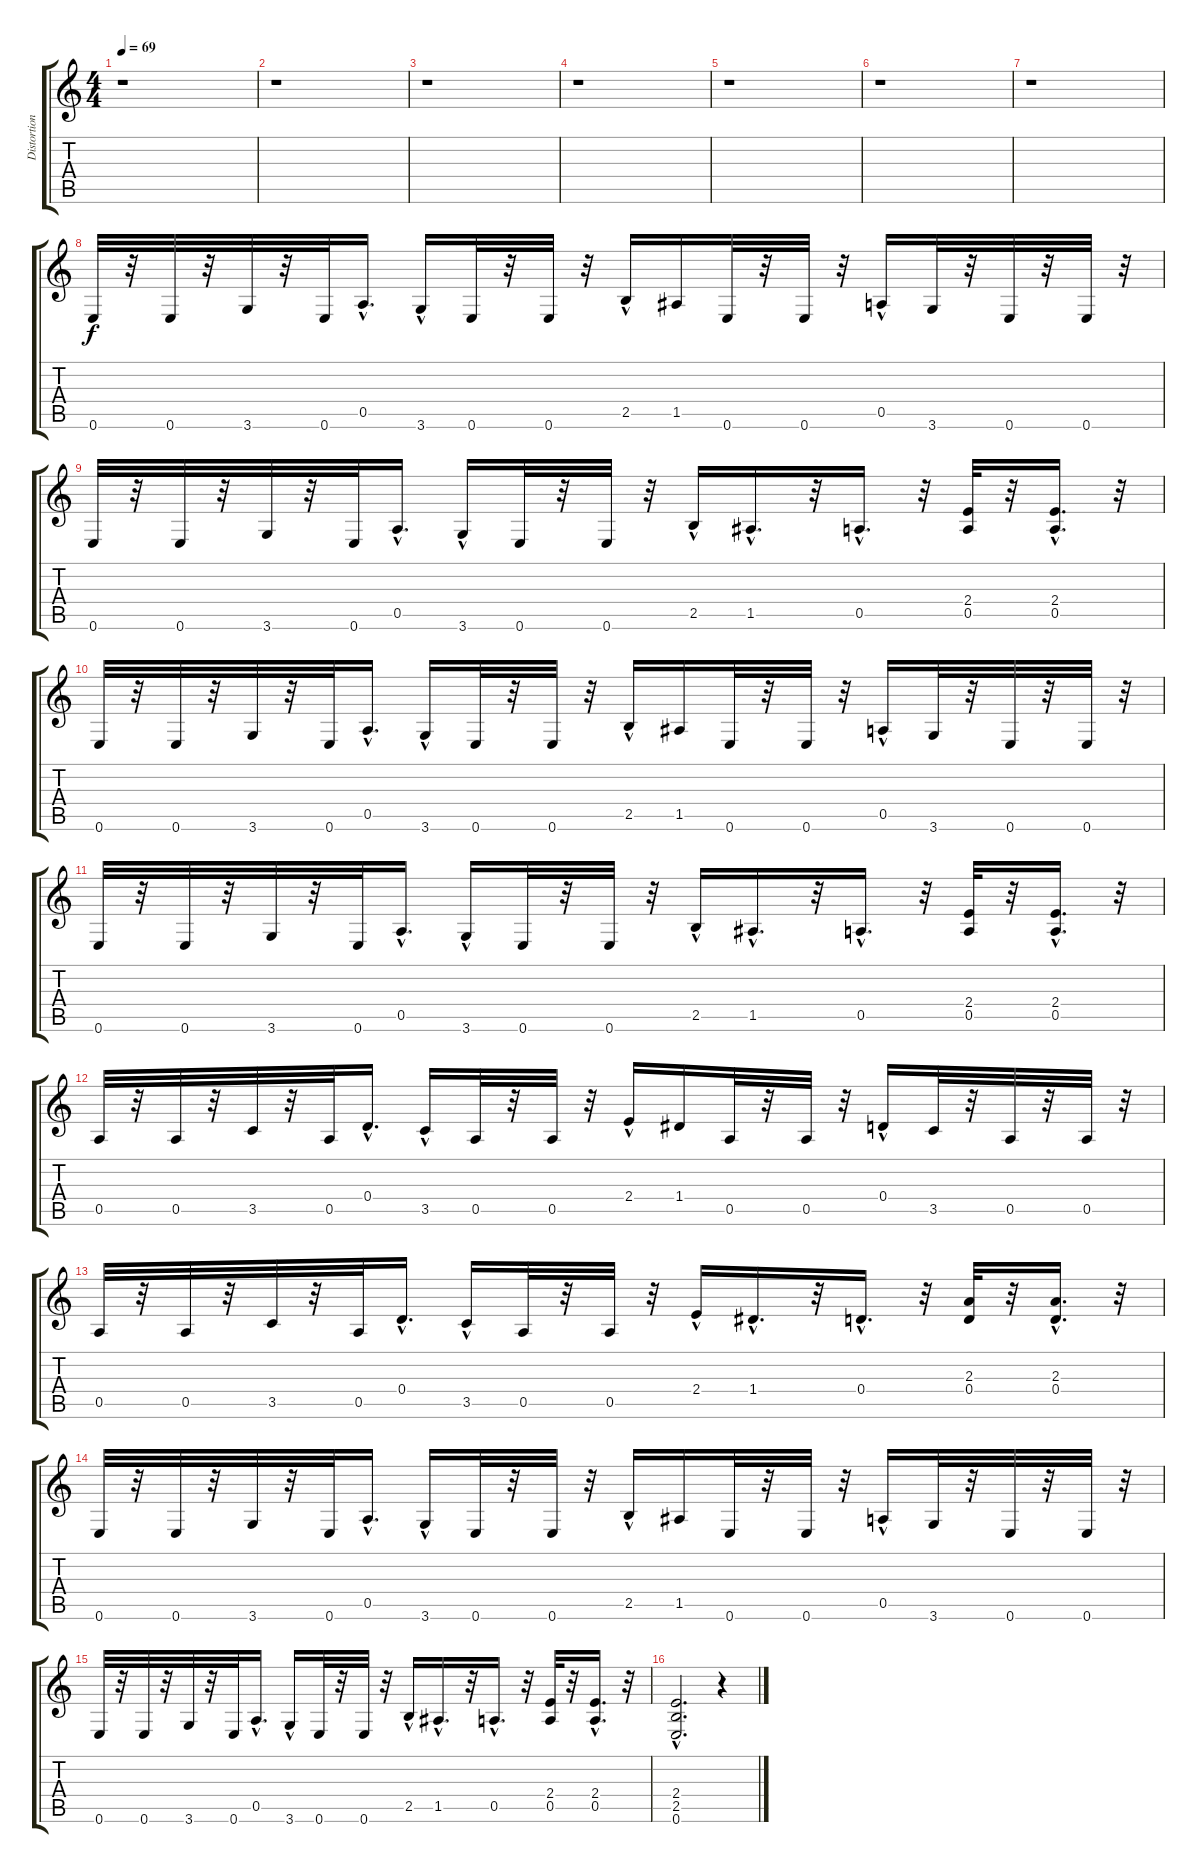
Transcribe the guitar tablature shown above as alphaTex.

\track ("Distortion I" "Distortion") {instrument distortionguitar}
\staff {score tabs}
\tuning (E4 B3 G3 D3 A2 E2) {hide}
\ts (4 4)
\tempo 69
\clef g2
\ks c
r.1{dy f} |
r.1 |
r.1 |
r.1 |
r.1 |
r.1 |
r.1 |
0.6.32 r.32 0.6.32 r.32 3.6.32 r.32 0.6.32 0.5{hac}.16{d} 3.6{hac}.16 0.6.32 r.32 0.6.32 r.32 2.5{hac}.16 1.5.16 0.6.32 r.32 0.6.32 r.32 0.5{hac}.16 3.6.32 r.32 0.6.32 r.32 0.6.32 r.32 |
0.6.32 r.32 0.6.32 r.32 3.6.32 r.32 0.6.32 0.5{hac}.16{d} 3.6{hac}.16 0.6.32 r.32 0.6.32 r.32 2.5{hac}.16 1.5{hac}.16{d} r.32 0.5{hac}.16{d} r.32 (2.4 0.5).32 r.32 (2.4{hac} 0.5{hac}).16{d} r.32 |
0.6.32 r.32 0.6.32 r.32 3.6.32 r.32 0.6.32 0.5{hac}.16{d} 3.6{hac}.16 0.6.32 r.32 0.6.32 r.32 2.5{hac}.16 1.5.16 0.6.32 r.32 0.6.32 r.32 0.5{hac}.16 3.6.32 r.32 0.6.32 r.32 0.6.32 r.32 |
0.6.32 r.32 0.6.32 r.32 3.6.32 r.32 0.6.32 0.5{hac}.16{d} 3.6{hac}.16 0.6.32 r.32 0.6.32 r.32 2.5{hac}.16 1.5{hac}.16{d} r.32 0.5{hac}.16{d} r.32 (2.4 0.5).32 r.32 (2.4{hac} 0.5{hac}).16{d} r.32 |
0.5.32 r.32 0.5.32 r.32 3.5.32 r.32 0.5.32 0.4{hac}.16{d} 3.5{hac}.16 0.5.32 r.32 0.5.32 r.32 2.4{hac}.16 1.4.16 0.5.32 r.32 0.5.32 r.32 0.4{hac}.16 3.5.32 r.32 0.5.32 r.32 0.5.32 r.32 |
0.5.32 r.32 0.5.32 r.32 3.5.32 r.32 0.5.32 0.4{hac}.16{d} 3.5{hac}.16 0.5.32 r.32 0.5.32 r.32 2.4{hac}.16 1.4{hac}.16{d} r.32 0.4{hac}.16{d} r.32 (2.3 0.4).32 r.32 (2.3{hac} 0.4{hac}).16{d} r.32 |
0.6.32 r.32 0.6.32 r.32 3.6.32 r.32 0.6.32 0.5{hac}.16{d} 3.6{hac}.16 0.6.32 r.32 0.6.32 r.32 2.5{hac}.16 1.5.16 0.6.32 r.32 0.6.32 r.32 0.5{hac}.16 3.6.32 r.32 0.6.32 r.32 0.6.32 r.32 |
0.6.32 r.32 0.6.32 r.32 3.6.32 r.32 0.6.32 0.5{hac}.16{d} 3.6{hac}.16 0.6.32 r.32 0.6.32 r.32 2.5{hac}.16 1.5{hac}.16{d} r.32 0.5{hac}.16{d} r.32 (2.4 0.5).32 r.32 (2.4{hac} 0.5{hac}).16{d} r.32 |
(2.4{hac} 2.5{hac} 0.6{hac}).2{d} r.4
